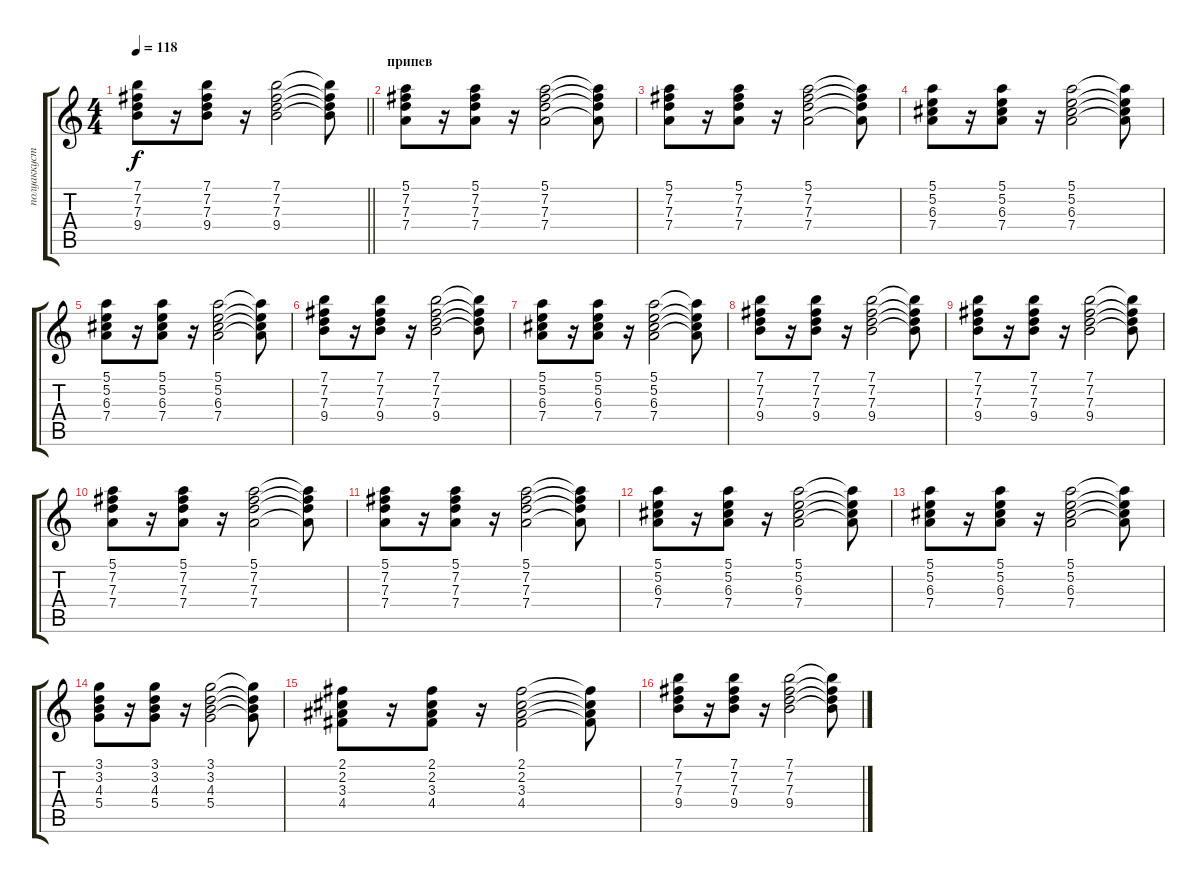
\track ("полуаккустика" "полуаккуст") {instrument electricguitarmuted}
\staff {score tabs}
\tuning (E4 B3 G3 D3 A2 E2) {hide}
\ts (4 4)
\tempo 118
\clef g2
\barLineRight lightlight
\ks c
(7.1 7.2 7.3 9.4).8{dy f} r.16 (7.1 7.2 7.3 9.4).8 r.16 (7.1 7.2 7.3 9.4).2 (7.1{t} 7.2{t} 7.3{t} 9.4{t}).8 |
\section ("" "припев")
(5.1 7.2 7.3 7.4).8 r.16 (5.1 7.2 7.3 7.4).8 r.16 (5.1 7.2 7.3 7.4).2 (5.1{t} 7.2{t} 7.3{t} 7.4{t}).8 |
(5.1 7.2 7.3 7.4).8 r.16 (5.1 7.2 7.3 7.4).8 r.16 (5.1 7.2 7.3 7.4).2 (5.1{t} 7.2{t} 7.3{t} 7.4{t}).8 |
(5.1 5.2 6.3 7.4).8 r.16 (5.1 5.2 6.3 7.4).8 r.16 (5.1 5.2 6.3 7.4).2 (5.1{t} 5.2{t} 6.3{t} 7.4{t}).8 |
(5.1 5.2 6.3 7.4).8 r.16 (5.1 5.2 6.3 7.4).8 r.16 (5.1 5.2 6.3 7.4).2 (5.1{t} 5.2{t} 6.3{t} 7.4{t}).8 |
(7.1 7.2 7.3 9.4).8 r.16 (7.1 7.2 7.3 9.4).8 r.16 (7.1 7.2 7.3 9.4).2 (7.1{t} 7.2{t} 7.3{t} 9.4{t}).8 |
(5.1 5.2 6.3 7.4).8 r.16 (5.1 5.2 6.3 7.4).8 r.16 (5.1 5.2 6.3 7.4).2 (5.1{t} 5.2{t} 6.3{t} 7.4{t}).8 |
(7.1 7.2 7.3 9.4).8 r.16 (7.1 7.2 7.3 9.4).8 r.16 (7.1 7.2 7.3 9.4).2 (7.1{t} 7.2{t} 7.3{t} 9.4{t}).8 |
(7.1 7.2 7.3 9.4).8 r.16 (7.1 7.2 7.3 9.4).8 r.16 (7.1 7.2 7.3 9.4).2 (7.1{t} 7.2{t} 7.3{t} 9.4{t}).8 |
(5.1 7.2 7.3 7.4).8 r.16 (5.1 7.2 7.3 7.4).8 r.16 (5.1 7.2 7.3 7.4).2 (5.1{t} 7.2{t} 7.3{t} 7.4{t}).8 |
(5.1 7.2 7.3 7.4).8 r.16 (5.1 7.2 7.3 7.4).8 r.16 (5.1 7.2 7.3 7.4).2 (5.1{t} 7.2{t} 7.3{t} 7.4{t}).8 |
(5.1 5.2 6.3 7.4).8 r.16 (5.1 5.2 6.3 7.4).8 r.16 (5.1 5.2 6.3 7.4).2 (5.1{t} 5.2{t} 6.3{t} 7.4{t}).8 |
(5.1 5.2 6.3 7.4).8 r.16 (5.1 5.2 6.3 7.4).8 r.16 (5.1 5.2 6.3 7.4).2 (5.1{t} 5.2{t} 6.3{t} 7.4{t}).8 |
(3.1 3.2 4.3 5.4).8 r.16 (3.1 3.2 4.3 5.4).8 r.16 (3.1 3.2 4.3 5.4).2 (3.1{t} 3.2{t} 4.3{t} 5.4{t}).8 |
(2.1 2.2 3.3 4.4).8 r.16 (2.1 2.2 3.3 4.4).8 r.16 (2.1 2.2 3.3 4.4).2 (2.1{t} 2.2{t} 3.3{t} 4.4{t}).8 |
(7.1 7.2 7.3 9.4).8 r.16 (7.1 7.2 7.3 9.4).8 r.16 (7.1 7.2 7.3 9.4).2 (7.1{t} 7.2{t} 7.3{t} 9.4{t}).8
